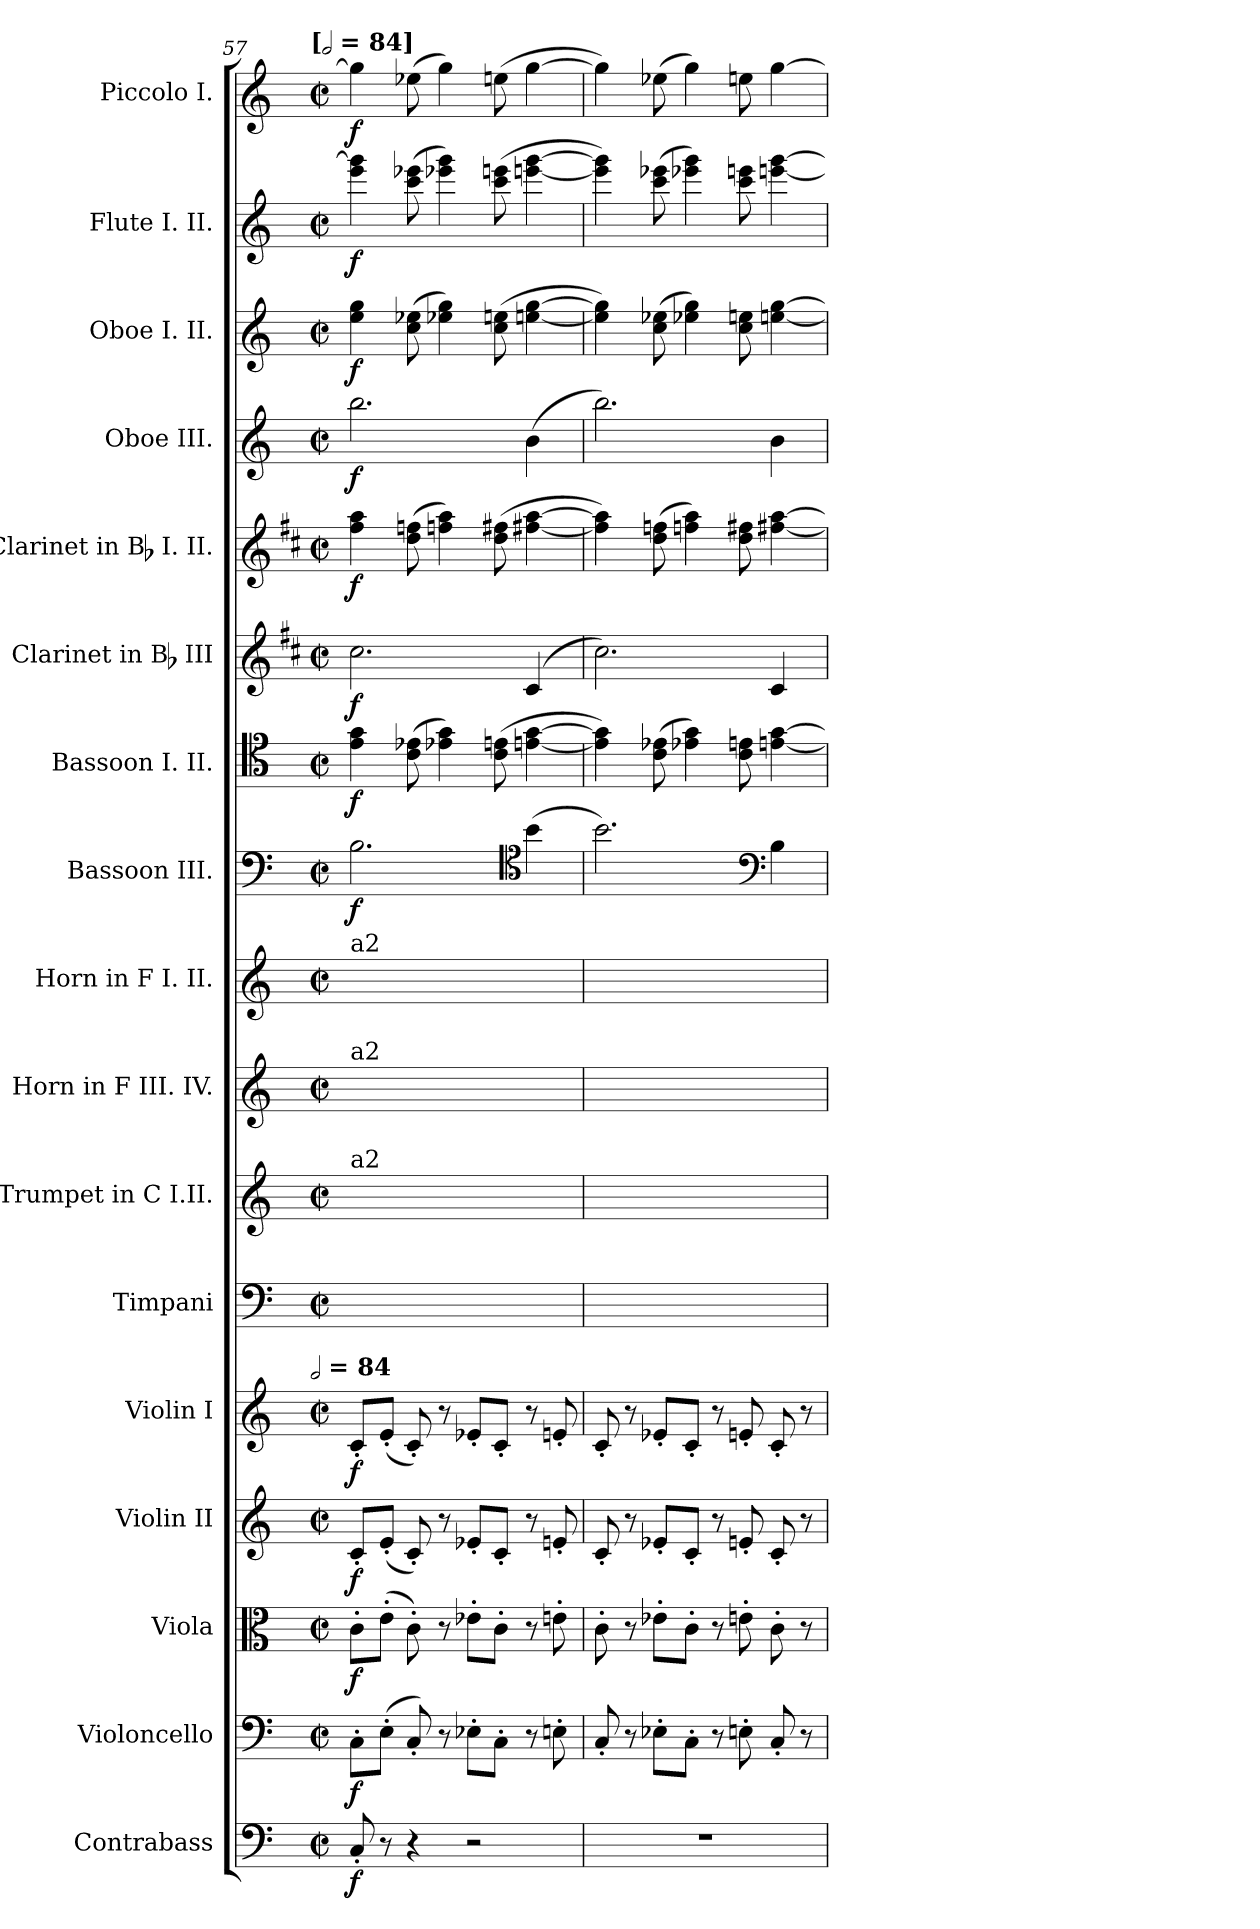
**kern	**dynam	**kern	**dynam	**kern	**dynam	**kern	**dynam	**kern	**dynam	**kern	**kern	**kern	**kern	**kern	**dynam	**kern	**dynam	**kern	**dynam	**kern	**dynam	**kern	**dynam	**kern	**dynam	**kern	**dynam	**kern	**dynam
*part17	*part17	*part16	*part16	*part15	*part15	*part14	*part14	*part13	*part13	*part12	*part11	*part10	*part9	*part8	*part8	*part7	*part7	*part6	*part6	*part5	*part5	*part4	*part4	*part3	*part3	*part2	*part2	*part1	*part1
*staff17	*staff17	*staff16	*staff16	*staff15	*staff15	*staff14	*staff14	*staff13	*staff13	*staff12	*staff11	*staff10	*staff9	*staff8	*staff8	*staff7	*staff7	*staff6	*staff6	*staff5	*staff5	*staff4	*staff4	*staff3	*staff3	*staff2	*staff2	*staff1	*staff1
*I"Contrabass	*	*I"Violoncello	*	*I"Viola	*	*I"Violin II	*	*I"Violin I	*	*I"Timpani	*I"Trumpet in C I.II.	*I"Horn in F III. IV.	*I"Horn in F I. II.	*I"Bassoon III.	*	*I"Bassoon I. II.	*	*I"Clarinet in Bb III	*	*I"Clarinet in Bb I. II.	*	*I"Oboe III.	*	*I"Oboe I. II.	*	*I"Flute I. II.	*	*I"Piccolo I.	*
*I'Cb.	*	*I'Vc.	*	*I'Vla.	*	*I'Vln. II	*	*I'Vln. I	*	*I'Timp.	*	*I'Hn.	*I'Hn.	*I'Bsn.	*	*I'Bsn.	*	*I'Cl.	*	*I'Cl.	*	*I'Ob.	*	*I'Ob.	*	*I'Fl.	*	*I'Picc.	*
*clefF4	*	*clefF4	*	*clefC3	*	*clefG2	*	*clefG2	*	*clefF4	*clefG2	*clefG2	*clefG2	*clefF4	*	*clefC4	*	*clefG2	*	*clefG2	*	*clefG2	*	*clefG2	*	*clefG2	*	*clefG2	*
*ITrd7c12	*	*	*	*	*	*	*	*	*	*	*	*ITrd4c7	*ITrd4c7	*	*	*	*	*ITrd1c2	*	*ITrd1c2	*	*	*	*	*	*	*	*ITrd-7c-12	*
*k[]	*	*k[]	*	*k[]	*	*k[]	*	*k[]	*	*k[]	*k[]	*k[b-]	*k[b-]	*k[]	*	*k[]	*	*k[]	*	*k[]	*	*k[]	*	*k[]	*	*k[]	*	*k[]	*
*C:	*	*C:	*	*C:	*	*C:	*	*C:	*	*C:	*C:	*F:	*F:	*C:	*	*C:	*	*C:	*	*C:	*	*C:	*	*C:	*	*C:	*	*C:	*
!!LO:TX:omd:t=[[half] = 84]
*M2/2	*	*M2/2	*	*M2/2	*	*M2/2	*	*M2/2	*	*M2/2	*M2/2	*M2/2	*M2/2	*M2/2	*	*M2/2	*	*M2/2	*	*M2/2	*	*M2/2	*	*M2/2	*	*M2/2	*	*M2/2	*
*met(c|)	*	*met(c|)	*	*met(c|)	*	*met(c|)	*	*met(c|)	*	*met(c|)	*met(c|)	*met(c|)	*met(c|)	*met(c|)	*	*met(c|)	*	*met(c|)	*	*met(c|)	*	*met(c|)	*	*met(c|)	*	*met(c|)	*	*met(c|)	*
*MM168	*	*MM168	*	*MM168	*	*MM168	*	*MM168	*	*MM168	*MM168	*MM168	*MM168	*MM168	*	*MM168	*	*MM168	*	*MM168	*	*MM168	*	*MM168	*	*MM168	*	*MM168	*
=57	=57	=57	=57	=57	=57	=57	=57	=57	=57	=57	=57	=57	=57	=57	=57	=57	=57	=57	=57	=57	=57	=57	=57	=57	=57	=57	=57	=57	=57
!	!	!	!	!	!	!	!	!LO:TX:t=[half] = 84	!	!	!	!	!	!	!	!	!	!	!	!	!	!	!	!	!	!	!	!	!
!	!	!	!	!	!	!	!	!	!	!	!	!	!LO:TX:a:t=a2	!	!	!	!	!	!	!	!	!	!	!	!	!	!	!	!
!	!	!	!	!	!	!	!	!	!	!	!	!LO:TX:a:t=a2	!	!	!	!	!	!	!	!	!	!	!	!	!	!	!	!	!
!	!	!	!	!	!	!	!	!	!	!	!LO:TX:a:t=a2	!	!	!	!	!	!	!	!	!	!	!	!	!	!	!	!	!	!
8CC'	f	8C'L	f	8c'L	f	8c'L	f	8c'L	f	8ryy	8ryy	8ryy	8ryy	2.B	f	4e 4g	f	2.b	f	4ee 4ggi	f	2.bb	f	4ee 4ggi	f	4eee 4gggi]	f	4ggg]	f
8r	.	(8E'J	.	(8e'J	.	(8e'J	.	(8e'J	.	8ryy	4ryy	4ryy	4ryy	.	.	.	.	.	.	.	.	.	.	.	.	.	.	.	.
4r	.	8C')	.	8c')	.	8c')	.	8c')	.	4ryy	.	.	.	.	.	(8c 8e-X	.	.	.	(8cc 8ee-X	.	.	.	(8cc 8ee-X	.	(8ccc 8eee-X	.	(8eee-X	.
.	.	8r	.	8r	.	8r	.	8r	.	.	8ryy	8ryy	8ryy	.	.	4e-X 4g)	.	.	.	4ee-X 4gg)	.	.	.	4ee-X 4gg)	.	4eee-X 4ggg)	.	4ggg)	.
2r	.	8E-X'L	.	8e-X'L	.	8e-X'L	.	8e-X'L	.	4ryy	8ryy	8ryy	8ryy	.	.	.	.	.	.	.	.	.	.	.	.	.	.	.	.
.	.	8C'J	.	8c'J	.	8c'J	.	8c'J	.	.	8ryy	8ryy	8ryy	.	.	(8c 8en	.	.	.	(8cc 8een	.	.	.	(8cc 8een	.	(8ccc 8eeen	.	(8eeen	.
*	*	*	*	*	*	*	*	*	*	*	*	*	*	*clefC4	*	*	*	*	*	*	*	*	*	*	*	*	*	*	*
.	.	8r	.	8r	.	8r	.	8r	.	8ryy	8ryy	8ryy	8ryy	(4b	.	[4en [4g	.	(4B	.	[4een [4gg	.	(4b	.	[4een [4gg	.	[4eeen [4ggg	.	[4ggg	.
.	.	8En'	.	8en'	.	8en'	.	8en'	.	8ryy	8ryy	8ryy	8ryy	.	.	.	.	.	.	.	.	.	.	.	.	.	.	.	.
=58	=58	=58	=58	=58	=58	=58	=58	=58	=58	=58	=58	=58	=58	=58	=58	=58	=58	=58	=58	=58	=58	=58	=58	=58	=58	=58	=58	=58	=58
1r	.	8C'	.	8c'	.	8c'	.	8c'	.	8ryy	4ryy	4ryy	4ryy	2.b)	.	4e] 4g])	.	2.b)	.	4ee] 4gg])	.	2.bb)	.	4ee] 4gg])	.	4eee] 4ggg])	.	4ggg])	.
.	.	8r	.	8r	.	8r	.	8r	.	8ryy	.	.	.	.	.	.	.	.	.	.	.	.	.	.	.	.	.	.	.
.	.	8E-X'L	.	8e-X'L	.	8e-X'L	.	8e-X'L	.	4ryy	4ryy	4ryy	4ryy	.	.	(8c 8e-X	.	.	.	(8cc 8ee-X	.	.	.	(8cc 8ee-X	.	(8ccc 8eee-X	.	(8eee-X	.
.	.	8C'J	.	8c'J	.	8c'J	.	8c'J	.	.	.	.	.	.	.	4e-X 4g)	.	.	.	4ee-X 4gg)	.	.	.	4ee-X 4gg)	.	4eee-X 4ggg)	.	4ggg)	.
.	.	8r	.	8r	.	8r	.	8r	.	4ryy	8ryy	8ryy	8ryy	.	.	.	.	.	.	.	.	.	.	.	.	.	.	.	.
.	.	8En'	.	8en'	.	8en'	.	8en'	.	.	8ryy	8ryy	8ryy	.	.	8c 8en	.	.	.	8cc 8een	.	.	.	8cc 8een	.	8ccc 8eeen	.	8eeen	.
*	*	*	*	*	*	*	*	*	*	*	*	*	*	*clefF4	*	*	*	*	*	*	*	*	*	*	*	*	*	*	*
.	.	8C'	.	8c'	.	8c'	.	8c'	.	8ryy	8ryy	8ryy	8ryy	4B	.	[4en [4g	.	4B	.	[4een [4gg	.	4b	.	[4een [4gg	.	[4eeen [4ggg	.	[4ggg	.
.	.	8r	.	8r	.	8r	.	8r	.	8ryy	8ryy	8ryy	8ryy	.	.	.	.	.	.	.	.	.	.	.	.	.	.	.	.
=	=	=	=	=	=	=	=	=	=	=	=	=	=	=	=	=	=	=	=	=	=	=	=	=	=	=	=	=	=
*-	*-	*-	*-	*-	*-	*-	*-	*-	*-	*-	*-	*-	*-	*-	*-	*-	*-	*-	*-	*-	*-	*-	*-	*-	*-	*-	*-	*-	*-
